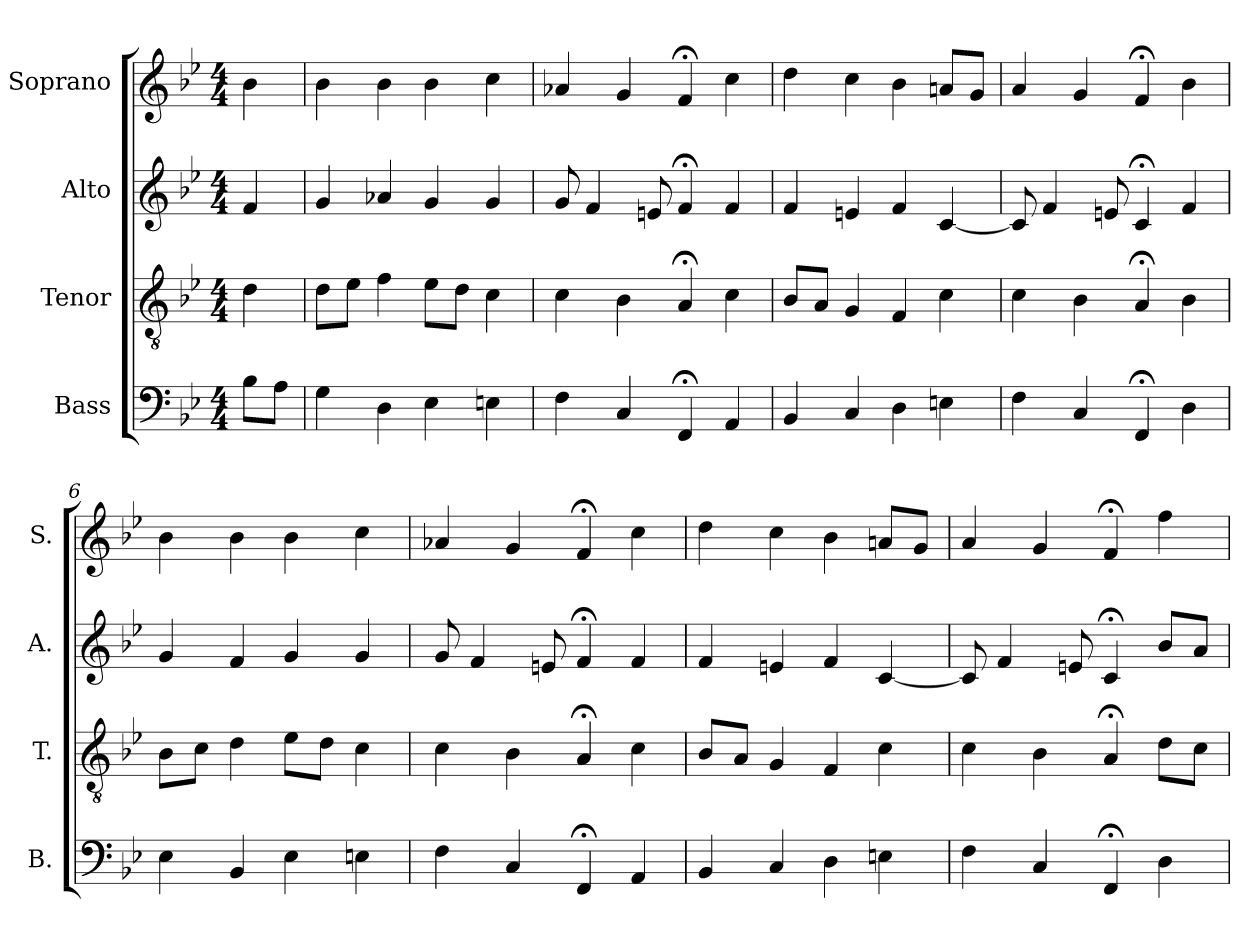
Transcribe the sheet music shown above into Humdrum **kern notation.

**kern	**kern	**kern	**kern
*part4	*part3	*part2	*part1
*staff4	*staff3	*staff2	*staff1
*I"Bass	*I"Tenor	*I"Alto	*I"Soprano
*I'B.	*I'T.	*I'A.	*I'S.
*clefF4	*clefGv2	*clefG2	*clefG2
*	*ITrd7c12	*	*
*k[b-e-]	*k[b-e-]	*k[b-e-]	*k[b-e-]
*B-:	*B-:	*B-:	*B-:
*M4/4	*M4/4	*M4/4	*M4/4
=1	=1	=1	=1
8B-\L	4D\	4f/	4b-\
8A\J	.	.	.
=2	=2	=2	=2
4G\	8D\L	4g/	4b-\
.	8E-\J	.	.
4D\	4F\	4a-X/	4b-\
4E-\	8E-\L	4g/	4b-\
.	8D\J	.	.
4En\	4C\	4g/	4cc\
=3	=3	=3	=3
4F\	4C\	8g/	4a-X/
.	.	4f/	.
4C/	4BB-\	.	4g/
.	.	8en/	.
4FF;</	4AA;</	4f;</	4f;</
4AA/	4C\	4f/	4cc\
=4	=4	=4	=4
4BB-/	8BB-/L	4f/	4dd\
.	8AA/J	.	.
4C/	4GG/	4en/	4cc\
4D\	4FF/	4f/	4b-\
4En\	4C\	[4c/	8an/L
.	.	.	8g/J
=5	=5	=5	=5
4F\	4C\	8c/]	4a/
.	.	4f/	.
4C/	4BB-\	.	4g/
.	.	8en/	.
4FF;</	4AA;</	4c;</	4f;</
4D\	4BB-\	4f/	4b-\
!!LO:LB:g=z
=6	=6	=6	=6
4E-\	8BB-\L	4g/	4b-\
.	8C\J	.	.
4BB-/	4D\	4f/	4b-\
4E-\	8E-\L	4g/	4b-\
.	8D\J	.	.
4En\	4C\	4g/	4cc\
=7	=7	=7	=7
4F\	4C\	8g/	4a-X/
.	.	4f/	.
4C/	4BB-\	.	4g/
.	.	8en/	.
4FF;</	4AA;</	4f;</	4f;</
4AA/	4C\	4f/	4cc\
=8	=8	=8	=8
4BB-/	8BB-/L	4f/	4dd\
.	8AA/J	.	.
4C/	4GG/	4en/	4cc\
4D\	4FF/	4f/	4b-\
4En\	4C\	[4c/	8an/L
.	.	.	8g/J
=9	=9	=9	=9
4F\	4C\	8c/]	4a/
.	.	4f/	.
4C/	4BB-\	.	4g/
.	.	8en/	.
4FF;</	4AA;</	4c;</	4f;</
4D\	8D\L	8b-/L	4ff\
.	8C\J	8a/J	.
=	=	=	=
*-	*-	*-	*-
